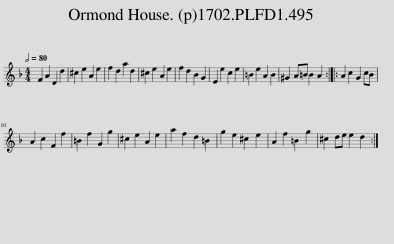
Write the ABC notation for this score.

X:1
L:1/8
Q:1/2=80
M:4/4
I:linebreak $
K:Dmin
V:1 treble
V:1
 F2 A2 D2 d2 | ^c2 e2 A2 e2 | f2 d2 a2 d2 | ^c2 e2 A2 e2 | f2 d2 B2 G2 | %5
 E2 e2 c2 e2 | =B2 e2 A2 B2 | ^G2 A=B B2 A2 :: A2 c2 G2 cB |$ A2 c2 F2 f2 | %10
 =B2 f2 G2 g2 | ^c2 e2 A2 e2 | a2 f2 d2 =B2 | g2 e2 ^c2 e2 | A2 f2 =B2 g2 | %15
 ^c2 de e2 d2 :| %16
